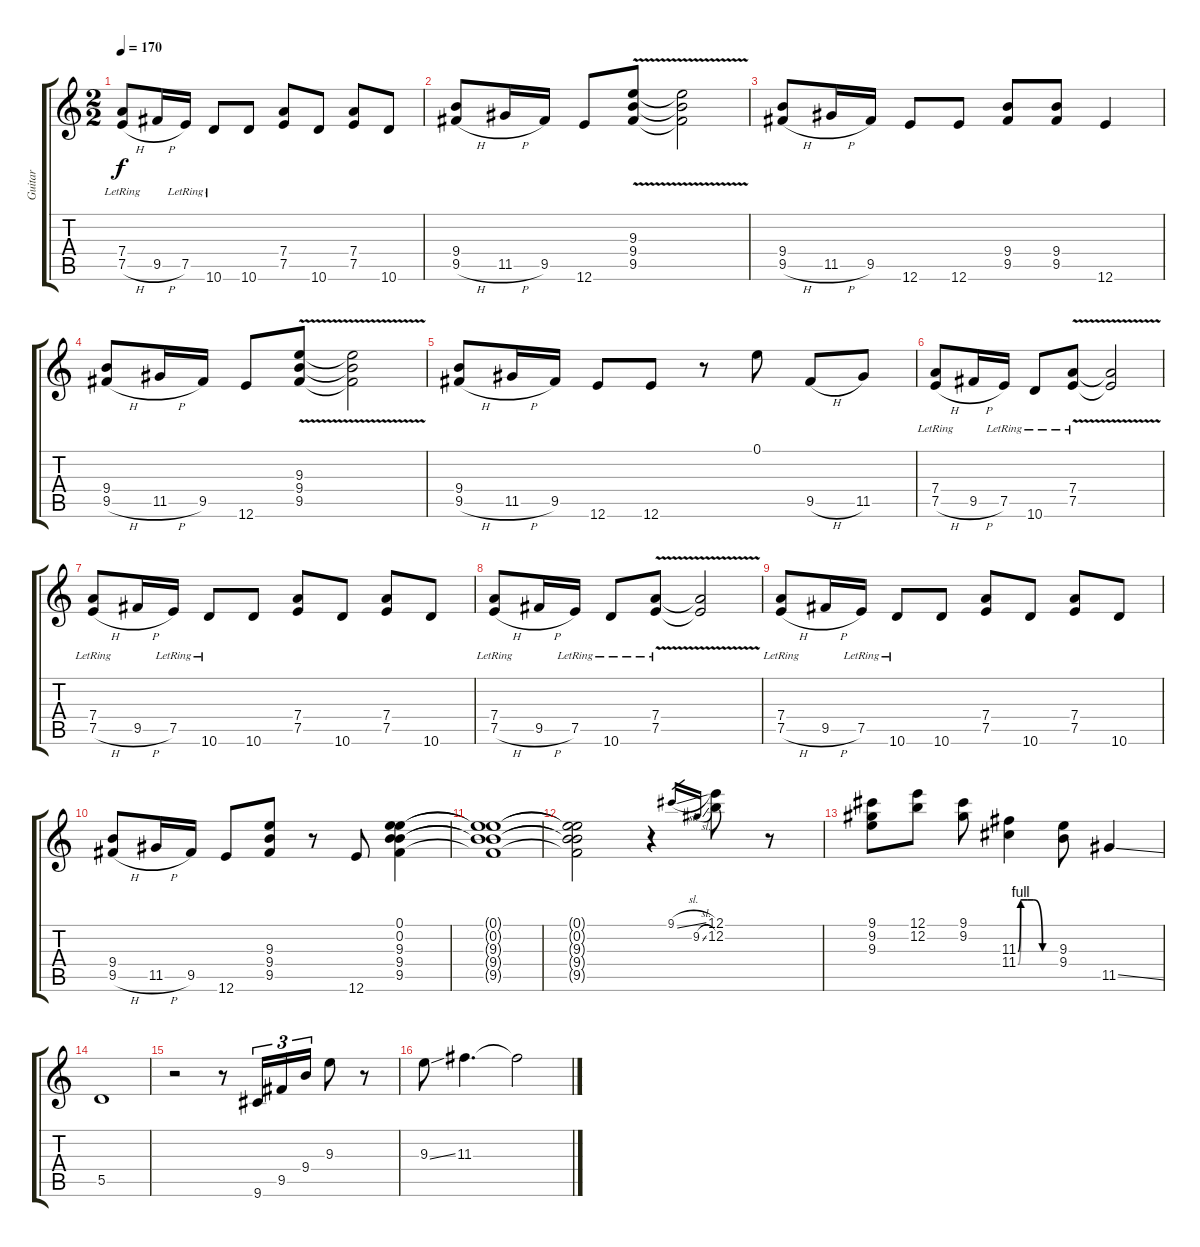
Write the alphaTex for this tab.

\track ("Guitar" "Guitar") {mute instrument electricguitarclean}
\staff {score tabs}
\tuning (E4 B3 G3 D3 A2 E2) {hide}
\ts (2 2)
\tempo 170
\clef g2
\ks c
(7.4{lr} 7.5{h}).8{dy f} 9.5{h}.16 7.5{lr}.16 10.6{lr}.8 10.6.8 (7.4 7.5).8 10.6.8 (7.4 7.5).8 10.6.8 |
(9.4 9.5{h}).8 11.5{h}.16 9.5.16 12.6.8 (9.3{v} 9.4{v} 9.5{v}).8 (9.3{t} 9.4{t} 9.5{t}).2 |
(9.4 9.5{h}).8 11.5{h}.16 9.5.16 12.6.8 12.6.8 (9.4 9.5).8 (9.4 9.5).8 12.6.4 |
(9.4 9.5{h}).8 11.5{h}.16 9.5.16 12.6.8 (9.3{v} 9.4{v} 9.5{v}).8 (9.3{t} 9.4{t} 9.5{t}).2 |
(9.4 9.5{h}).8 11.5{h}.16 9.5.16 12.6.8 12.6.8 r.8 0.1.8 9.5{h}.8 11.5.8 |
(7.4{lr} 7.5{h}).8 9.5{h}.16 7.5{lr}.16 10.6{lr}.8 (7.4{v lr} 7.5{v lr}).8 (7.4{t} 7.5{t}).2 |
(7.4{lr} 7.5{h}).8 9.5{h}.16 7.5{lr}.16 10.6{lr}.8 10.6.8 (7.4 7.5).8 10.6.8 (7.4 7.5).8 10.6.8 |
(7.4{lr} 7.5{h}).8 9.5{h}.16 7.5{lr}.16 10.6{lr}.8 (7.4{v lr} 7.5{v lr}).8 (7.4{t} 7.5{t}).2 |
(7.4{lr} 7.5{h}).8 9.5{h}.16 7.5{lr}.16 10.6{lr}.8 10.6.8 (7.4 7.5).8 10.6.8 (7.4 7.5).8 10.6.8 |
(9.4 9.5{h}).8 11.5{h}.16 9.5.16 12.6.8 (9.3 9.4 9.5).8 r.8 12.6.8 (0.1 0.2 9.3 9.4 9.5).4 |
(0.1{t} 0.2{t} 9.3{t} 9.4{t} 9.5{t}).1 |
(0.1{t} 0.2{t} 9.3{t} 9.4{t} 9.5{t}).2 r.4 9.1{sl}.16{gr} 9.2{sl}.16{gr} (12.1 12.2).8 r.8 |
(9.1 9.2 9.3).8 (12.1 12.2).8 (9.1 9.2).8 (11.3{be (custom 0 0 4 4 15 4 25 4 39 0 45 0 60 0)} 11.4{be (custom 0 0 5 4 15 4 20 4 24 4 40 0 45 0 60 0)}).4 (9.3 9.4).8 11.5{ss}.4 |
5.5.1 |
r.2 r.8 9.6.16{tu (3 2)} 9.5.16{tu (3 2)} 9.4.16{tu (3 2)} 9.3.8 r.8 |
9.3{ss}.8 11.3.4{d} 11.3{t}.2
